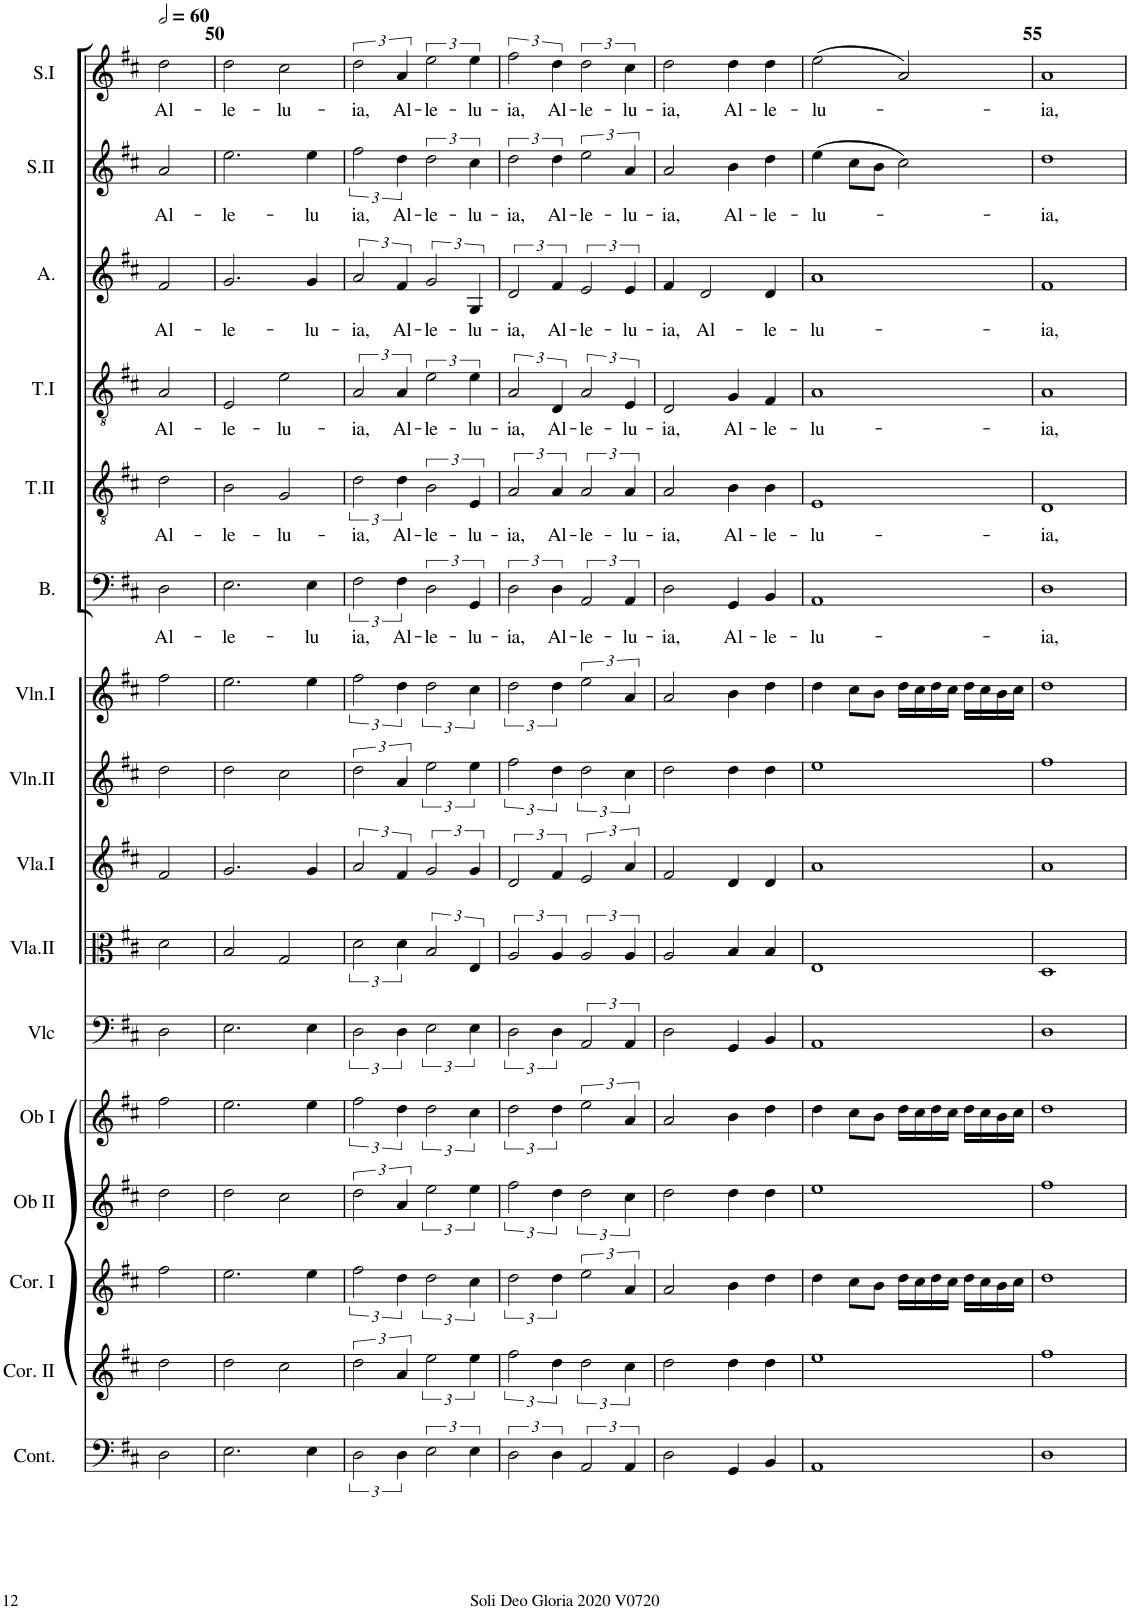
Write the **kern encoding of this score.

**kern	**kern	**kern	**kern	**kern	**kern	**kern	**kern	**kern	**kern	**kern	**text	**kern	**text	**kern	**text	**kern	**text	**kern	**text	**kern	**text
*part16	*part15	*part14	*part13	*part12	*part11	*part10	*part9	*part8	*part7	*part6	*part6	*part5	*part5	*part4	*part4	*part3	*part3	*part2	*part2	*part1	*part1
*staff16	*staff15	*staff14	*staff13	*staff12	*staff11	*staff10	*staff9	*staff8	*staff7	*staff6	*staff6	*staff5	*staff5	*staff4	*staff4	*staff3	*staff3	*staff2	*staff2	*staff1	*staff1
*I"Continuo	*I"Cornetto II	*I"Cornetto I	*I"Oboe II	*I"Oboe I	*I"Violoncelle	*I"Viola II	*I"Viola I	*I"Violon II	*I"Violon I	*I"Bass	*	*I"Ténor II	*	*I"Tenor	*	*I"Alto	*	*I"Soprano II	*	*I"Soprano I	*
*I'Cont.	*I'Cor. II	*I'Cor. I	*I'Ob II	*I'Ob I	*I'Vlc	*I'Vla.II	*I'Vla.I	*I'Vln.II	*I'Vln.I	*I'B.	*	*I'T.II	*	*	*	*I'A.	*	*I'S.II	*	*I'S.I	*
!!LO:PB:g=z
*clefF4	*clefG2	*clefG2	*clefG2	*clefG2	*clefF4	*clefC3	*clefG2	*clefG2	*clefG2	*clefF4	*	*clefGv2	*	*clefGv2	*	*clefG2	*	*clefG2	*	*clefG2	*
*k[f#c#]	*k[f#c#]	*k[f#c#]	*k[f#c#]	*k[f#c#]	*k[f#c#]	*k[f#c#]	*k[f#c#]	*k[f#c#]	*k[f#c#]	*k[f#c#]	*	*k[f#c#]	*	*k[f#c#]	*	*k[f#c#]	*	*k[f#c#]	*	*k[f#c#]	*
*M2/2	*M2/2	*M2/2	*M2/2	*M2/2	*M2/2	*M2/2	*M2/2	*M2/2	*M2/2	*M2/2	*	*M2/2	*	*M2/2	*	*M2/2	*	*M2/2	*	*M2/2	*
*met(c|)	*met(c|)	*met(c|)	*met(c|)	*met(c|)	*met(c|)	*met(c|)	*met(c|)	*met(c|)	*met(c|)	*met(c|)	*	*met(c|)	*	*met(c|)	*	*met(c|)	*	*met(c|)	*	*met(c|)	*
*MM120	*MM120	*MM120	*MM120	*MM120	*MM120	*MM120	*MM120	*MM120	*MM120	*MM120	*	*MM120	*	*MM120	*	*MM120	*	*MM120	*	*MM120	*
=49	=49	=49	=49	=49	=49	=49	=49	=49	=49	=49	=49	=49	=49	=49	=49	=49	=49	=49	=49	=49	=49
!	!	!	!	!	!	!	!	!	!	!	!LO:LY:b	!	!LO:LY:b	!	!LO:LY:b	!	!LO:LY:b	!	!LO:LY:b	!	!LO:LY:b
2D\	2dd\	2ff#\	2dd\	2ff#\	2D\	2d\	2f#/	2dd\	2ff#\	2D\	Al-	2d\	Al-	2A/	Al-	2f#/	Al-	2a/	Al-	2dd\	Al-
=50	=50	=50	=50	=50	=50	=50	=50	=50	=50	=50	=50	=50	=50	=50	=50	=50	=50	=50	=50	=50	=50
!	!	!	!	!	!	!	!	!	!	!	!LO:LY:b	!	!LO:LY:b	!	!LO:LY:b	!	!LO:LY:b	!	!LO:LY:b	!	!LO:LY:b
2.E\	2dd\	2.ee\	2dd\	2.ee\	2.E\	2B/	2.g/	2dd\	2.ee\	2.E\	-le-	2B\	-le-	2E/	-le-	2.g/	-le-	2.ee\	-le-	2dd\	-le-
!	!	!	!	!	!	!	!	!	!	!	!	!	!LO:LY:b	!	!LO:LY:b	!	!	!	!	!	!LO:LY:b
.	2cc#\	.	2cc#\	.	.	2G/	.	2cc#\	.	.	.	2G/	-lu-	2e\	-lu-	.	.	.	.	2cc#\	-lu-
!	!	!	!	!	!	!	!	!	!	!	!LO:LY:b	!	!	!	!	!	!LO:LY:b	!	!LO:LY:b	!	!
4E\	.	4ee\	.	4ee\	4E\	.	4g/	.	4ee\	4E\	-lu	.	.	.	.	4g/	-lu-	4ee\	-lu	.	.
=51	=51	=51	=51	=51	=51	=51	=51	=51	=51	=51	=51	=51	=51	=51	=51	=51	=51	=51	=51	=51	=51
!	!	!	!	!	!	!	!	!	!	!	!LO:LY:b	!	!LO:LY:b	!	!LO:LY:b	!	!LO:LY:b	!	!LO:LY:b	!	!LO:LY:b
3D\	3dd\	3ff#\	3dd\	3ff#\	3D\	3d\	3a/	3dd\	3ff#\	3F#\	-ia,	3d\	-ia,	3A/	-ia,	3a/	-ia,	3ff#\	-ia,	3dd\	-ia,
!	!	!	!	!	!	!	!	!	!	!	!LO:LY:b	!	!LO:LY:b	!	!LO:LY:b	!	!LO:LY:b	!	!LO:LY:b	!	!LO:LY:b
6D\	6a/	6dd\	6a/	6dd\	6D\	6d\	6f#/	6a/	6dd\	6F#\	Al-	6d\	Al-	6A/	Al-	6f#/	Al-	6dd\	Al-	6a/	Al-
!	!	!	!	!	!	!	!	!	!	!	!LO:LY:b	!	!LO:LY:b	!	!LO:LY:b	!	!LO:LY:b	!	!LO:LY:b	!	!LO:LY:b
3E\	3ee\	3dd\	3ee\	3dd\	3E\	3B/	3g/	3ee\	3dd\	3D\	-le-	3B\	-le-	3e\	-le-	3g/	-le-	3dd\	-le-	3ee\	-le-
!	!	!	!	!	!	!	!	!	!	!	!LO:LY:b	!	!LO:LY:b	!	!LO:LY:b	!	!LO:LY:b	!	!LO:LY:b	!	!LO:LY:b
6E\	6ee\	6cc#\	6ee\	6cc#\	6E\	6E/	6g/	6ee\	6cc#\	6GG/	-lu-	6E/	-lu-	6e\	-lu-	6G/	-lu-	6cc#\	-lu-	6ee\	-lu-
=52	=52	=52	=52	=52	=52	=52	=52	=52	=52	=52	=52	=52	=52	=52	=52	=52	=52	=52	=52	=52	=52
!	!	!	!	!	!	!	!	!	!	!	!LO:LY:b	!	!LO:LY:b	!	!LO:LY:b	!	!LO:LY:b	!	!LO:LY:b	!	!LO:LY:b
3D\	3ff#\	3dd\	3ff#\	3dd\	3D\	3A/	3d/	3ff#\	3dd\	3D\	-ia,	3A/	-ia,	3A/	-ia,	3d/	-ia,	3dd\	-ia,	3ff#\	-ia,
!	!	!	!	!	!	!	!	!	!	!	!LO:LY:b	!	!LO:LY:b	!	!LO:LY:b	!	!LO:LY:b	!	!LO:LY:b	!	!LO:LY:b
6D\	6dd\	6dd\	6dd\	6dd\	6D\	6A/	6f#/	6dd\	6dd\	6D\	Al-	6A/	Al-	6D/	Al-	6f#/	Al-	6dd\	Al-	6dd\	Al-
!	!	!	!	!	!	!	!	!	!	!	!LO:LY:b	!	!LO:LY:b	!	!LO:LY:b	!	!LO:LY:b	!	!LO:LY:b	!	!LO:LY:b
3AA/	3dd\	3ee\	3dd\	3ee\	3AA/	3A/	3e/	3dd\	3ee\	3AA/	-le-	3A/	-le-	3A/	-le-	3e/	-le-	3ee\	-le-	3dd\	-le-
!	!	!	!	!	!	!	!	!	!	!	!LO:LY:b	!	!LO:LY:b	!	!LO:LY:b	!	!LO:LY:b	!	!LO:LY:b	!	!LO:LY:b
6AA/	6cc#\	6a/	6cc#\	6a/	6AA/	6A/	6a/	6cc#\	6a/	6AA/	-lu-	6A/	-lu-	6E/	-lu-	6e/	-lu-	6a/	-lu-	6cc#\	-lu-
=53	=53	=53	=53	=53	=53	=53	=53	=53	=53	=53	=53	=53	=53	=53	=53	=53	=53	=53	=53	=53	=53
!	!	!	!	!	!	!	!	!	!	!	!LO:LY:b	!	!LO:LY:b	!	!LO:LY:b	!	!LO:LY:b	!	!LO:LY:b	!	!LO:LY:b
2D\	2dd\	2a/	2dd\	2a/	2D\	2A/	2f#/	2dd\	2a/	2D\	-ia,	2A/	-ia,	2D/	-ia,	4f#/	-ia,	2a/	-ia,	2dd\	-ia,
!	!	!	!	!	!	!	!	!	!	!	!	!	!	!	!	!	!LO:LY:b	!	!	!	!
.	.	.	.	.	.	.	.	.	.	.	.	.	.	.	.	2d/	Al-	.	.	.	.
!	!	!	!	!	!	!	!	!	!	!	!LO:LY:b	!	!LO:LY:b	!	!LO:LY:b	!	!	!	!LO:LY:b	!	!LO:LY:b
4GG/	4dd\	4b\	4dd\	4b\	4GG/	4B/	4d/	4dd\	4b\	4GG/	Al-	4B\	Al-	4G/	Al-	.	.	4b\	Al-	4dd\	Al-
!	!	!	!	!	!	!	!	!	!	!	!LO:LY:b	!	!LO:LY:b	!	!LO:LY:b	!	!LO:LY:b	!	!LO:LY:b	!	!LO:LY:b
4BB/	4dd\	4dd\	4dd\	4dd\	4BB/	4B/	4d/	4dd\	4dd\	4BB/	-le-	4B\	-le-	4F#/	-le-	4d/	-le-	4dd\	-le-	4dd\	-le-
=54	=54	=54	=54	=54	=54	=54	=54	=54	=54	=54	=54	=54	=54	=54	=54	=54	=54	=54	=54	=54	=54
!	!	!	!	!	!	!	!	!	!	!	!LO:LY:b	!	!LO:LY:b	!	!LO:LY:b	!	!LO:LY:b	!	!LO:LY:b	!	!LO:LY:b
1AA	1ee	4dd\	1ee	4dd\	1AA	1E	1a	1ee	4dd\	1AA	-lu-	1E	-lu-	1A	-lu-	1a	-lu-	(4ee\	-lu-	(2ee\	-lu-
.	.	8cc#\L	.	8cc#\L	.	.	.	.	8cc#\L	.	.	.	.	.	.	.	.	8cc#\L	.	.	.
.	.	8b\J	.	8b\J	.	.	.	.	8b\J	.	.	.	.	.	.	.	.	8b\J	.	.	.
.	.	16dd\LL	.	16dd\LL	.	.	.	.	16dd\LL	.	.	.	.	.	.	.	.	2cc#\)	.	2a/)	.
.	.	16cc#\	.	16cc#\	.	.	.	.	16cc#\	.	.	.	.	.	.	.	.	.	.	.	.
.	.	16dd\	.	16dd\	.	.	.	.	16dd\	.	.	.	.	.	.	.	.	.	.	.	.
.	.	16cc#\JJ	.	16cc#\JJ	.	.	.	.	16cc#\JJ	.	.	.	.	.	.	.	.	.	.	.	.
.	.	16dd\LL	.	16dd\LL	.	.	.	.	16dd\LL	.	.	.	.	.	.	.	.	.	.	.	.
.	.	16cc#\	.	16cc#\	.	.	.	.	16cc#\	.	.	.	.	.	.	.	.	.	.	.	.
.	.	16b\	.	16b\	.	.	.	.	16b\	.	.	.	.	.	.	.	.	.	.	.	.
.	.	16cc#\JJ	.	16cc#\JJ	.	.	.	.	16cc#\JJ	.	.	.	.	.	.	.	.	.	.	.	.
=55	=55	=55	=55	=55	=55	=55	=55	=55	=55	=55	=55	=55	=55	=55	=55	=55	=55	=55	=55	=55	=55
!	!	!	!	!	!	!	!	!	!	!	!LO:LY:b	!	!LO:LY:b	!	!LO:LY:b	!	!LO:LY:b	!	!LO:LY:b	!	!LO:LY:b
1D	1ff#	1dd	1ff#	1dd	1D	1D	1a	1ff#	1dd	1D	-ia,	1D	-ia,	1A	-ia,	1f#	-ia,	1dd	-ia,	1a	-ia,
=	=	=	=	=	=	=	=	=	=	=	=	=	=	=	=	=	=	=	=	=	=
*-	*-	*-	*-	*-	*-	*-	*-	*-	*-	*-	*-	*-	*-	*-	*-	*-	*-	*-	*-	*-	*-
